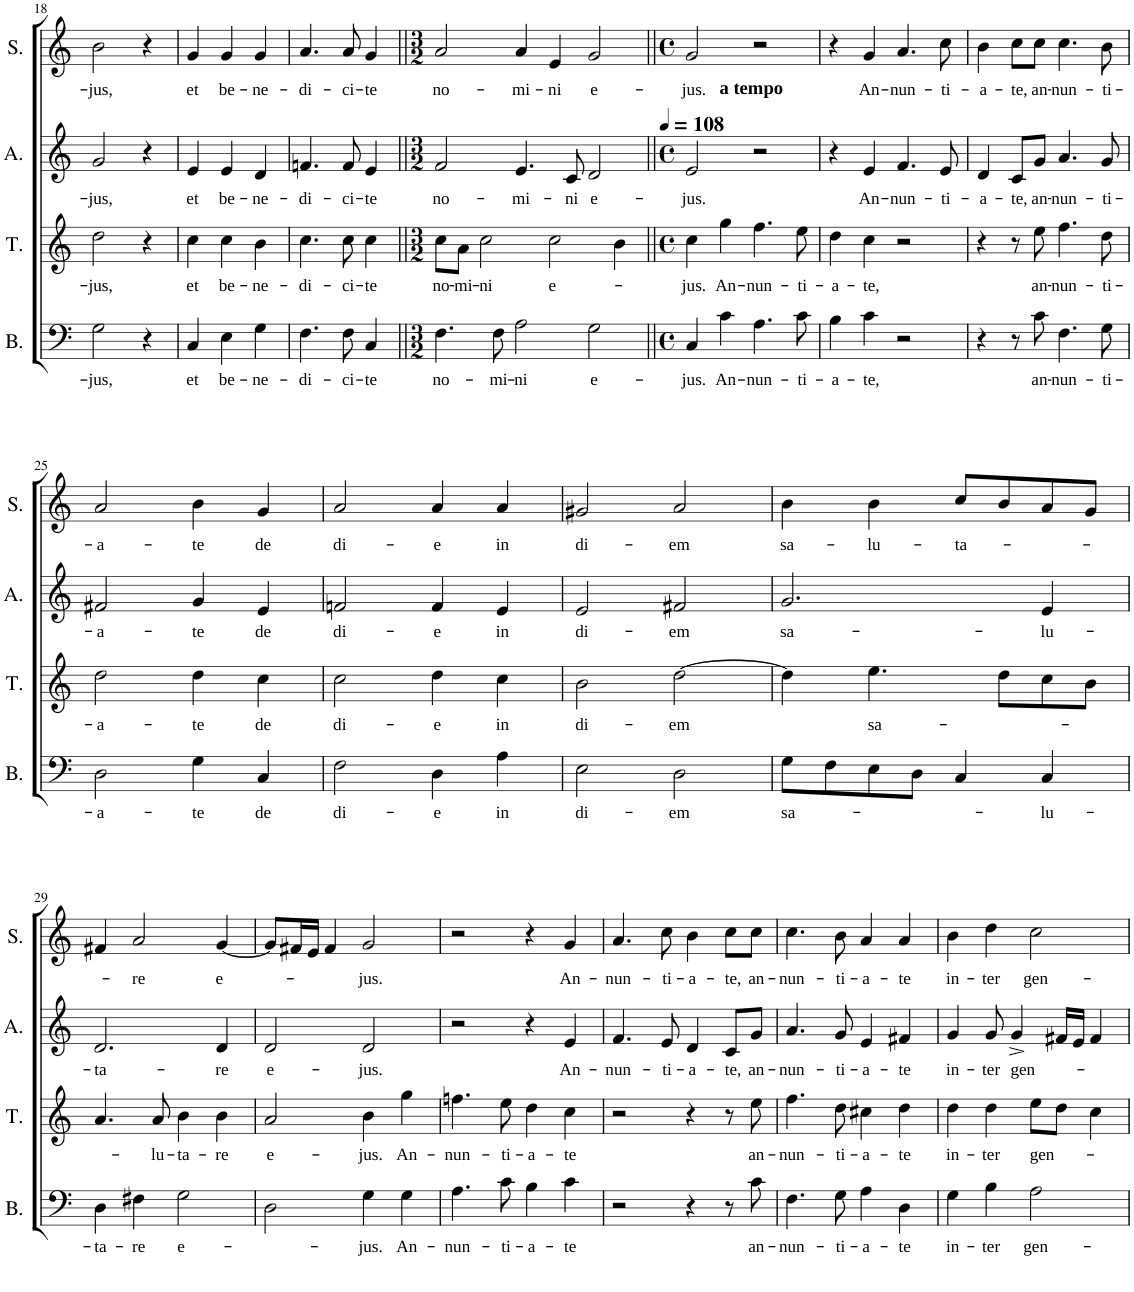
**kern	**text	**kern	**text	**kern	**text	**kern	**text
*part4	*part4	*part3	*part3	*part2	*part2	*part1	*part1
*staff4	*staff4	*staff3	*staff3	*staff2	*staff2	*staff1	*staff1
*I"BASS	*	*I"TENOR	*	*I"ALTO	*	*I"SOPRANO	*
*I'B.	*	*I'T.	*	*I'A.	*	*I'S.	*
!!LO:PB:g=z
*clefF4	*	*clefG2	*	*clefG2	*	*clefG2	*
*	*	*Trd7c12	*	*	*	*	*
*k[]	*	*k[]	*	*k[]	*	*k[]	*
*M3/4	*	*M3/4	*	*M3/4	*	*M3/4	*
=18	=18	=18	=18	=18	=18	=18	=18
!	!LO:LY:b	!	!LO:LY:b	!	!LO:LY:b	!	!LO:LY:b
2G\	-jus,	2dd\	-jus,	2g/	-jus,	2b\	-jus,
4r	.	4r	.	4r	.	4r	.
=19	=19	=19	=19	=19	=19	=19	=19
!	!LO:LY:b	!	!LO:LY:b	!	!LO:LY:b	!	!LO:LY:b
4C/	et	4cc\	et	4e/	et	4g/	et
!	!LO:LY:b	!	!LO:LY:b	!	!LO:LY:b	!	!LO:LY:b
4E\	be-	4cc\	be-	4e/	be-	4g/	be-
!	!LO:LY:b	!	!LO:LY:b	!	!LO:LY:b	!	!LO:LY:b
4G\	-ne-	4b\	-ne-	4d/	-ne-	4g/	-ne-
=20	=20	=20	=20	=20	=20	=20	=20
!	!LO:LY:b	!	!LO:LY:b	!	!LO:LY:b	!	!LO:LY:b
4.F\	-di-	4.cc\	-di-	4.fn/	-di-	4.a/	-di-
!	!LO:LY:b	!	!LO:LY:b	!	!LO:LY:b	!	!LO:LY:b
8F\	-ci-	8cc\	-ci-	8f/	-ci-	8a/	-ci-
!	!LO:LY:b	!	!LO:LY:b	!	!LO:LY:b	!	!LO:LY:b
4C/	-te	4cc\	-te	4e/	-te	4g/	-te
=21||	=21||	=21||	=21||	=21||	=21||	=21||	=21||
*M3/2	*	*M3/2	*	*M3/2	*	*M3/2	*
!	!LO:LY:b	!	!LO:LY:b	!	!LO:LY:b	!	!LO:LY:b
4.F\	no-	8cc\L	no-	2f/	no-	2a/	no-
!	!	!	!LO:LY:b	!	!	!	!
.	.	8a\J	-mi-	.	.	.	.
!	!	!	!LO:LY:b	!	!	!	!
.	.	2cc\	-ni	.	.	.	.
!	!LO:LY:b	!	!	!	!	!	!
8F\	-mi-	.	.	.	.	.	.
!	!LO:LY:b	!	!	!	!LO:LY:b	!	!LO:LY:b
2A\	-ni	.	.	4.e/	-mi-	4a/	-mi-
!	!	!	!LO:LY:b	!	!	!	!LO:LY:b
.	.	2cc\	e-	.	.	4e/	-ni
!	!	!	!	!	!LO:LY:b	!	!
.	.	.	.	8c/	-ni	.	.
!	!LO:LY:b	!	!	!	!LO:LY:b	!	!LO:LY:b
2G\	e-	.	.	2d/	e-	2g/	e-
.	.	4b\	.	.	.	.	.
=22||	=22||	=22||	=22||	=22||	=22||	=22||	=22||
*M4/4	*	*M4/4	*	*M4/4	*	*M4/4	*
*met(c)	*	*met(c)	*	*met(c)	*	*met(c)	*
*	*	*	*	*	*	*MM108	*
!	!LO:LY:b	!	!LO:LY:b	!	!LO:LY:b	!	!LO:LY:b
*	*	*	*	*	*	*^	*
4C/	-jus.	4cc\	-jus.	2e/	-jus.	2g/	4ryy	-jus.
!	!	!	!	!	!	!	!LO:TX:b:B:t=a tempo	!
!	!LO:LY:b	!	!LO:LY:b	!	!	!	!	!
4c\	An-	4gg\	An-	.	.	.	2.ryy	.
!	!LO:LY:b	!	!LO:LY:b	!	!	!	!	!
4.A\	-nun-	4.ff\	-nun-	2r	.	2r	.	.
!	!LO:LY:b	!	!LO:LY:b	!	!	!	!	!
8c\	-ti-	8ee\	-ti-	.	.	.	.	.
=23	=23	=23	=23	=23	=23	=23	=23	=23
!	!LO:LY:b	!	!LO:LY:b	!	!	!	!	!
*	*	*	*	*	*	*v	*v	*
4B\	-a-	4dd\	-a-	4r	.	4r	.
!	!LO:LY:b	!	!LO:LY:b	!	!LO:LY:b	!	!LO:LY:b
4c\	-te,	4cc\	-te,	4e/	An-	4g/	An-
!	!	!	!	!	!LO:LY:b	!	!LO:LY:b
2r	.	2r	.	4.f/	-nun-	4.a/	-nun-
!	!	!	!	!	!LO:LY:b	!	!LO:LY:b
.	.	.	.	8e/	-ti-	8cc\	-ti-
=24	=24	=24	=24	=24	=24	=24	=24
!	!	!	!	!	!LO:LY:b	!	!LO:LY:b
4r	.	4r	.	4d/	-a-	4b\	-a-
!	!	!	!	!	!LO:LY:b	!	!LO:LY:b
8r	.	8r	.	8c/L	-te,	8cc\L	-te,
!	!LO:LY:b	!	!LO:LY:b	!	!LO:LY:b	!	!LO:LY:b
8c\	an-	8ee\	an-	8g/J	an-	8cc\J	an-
!	!LO:LY:b	!	!LO:LY:b	!	!LO:LY:b	!	!LO:LY:b
4.F\	-nun-	4.ff\	-nun-	4.a/	-nun-	4.cc\	-nun-
!	!LO:LY:b	!	!LO:LY:b	!	!LO:LY:b	!	!LO:LY:b
8G\	-ti-	8dd\	-ti-	8g/	-ti-	8b\	-ti-
!!LO:LB:g=z
=25	=25	=25	=25	=25	=25	=25	=25
!	!LO:LY:b	!	!LO:LY:b	!	!LO:LY:b	!	!LO:LY:b
2D\	-a-	2dd\	-a-	2f#X/	-a-	2a/	-a-
!	!LO:LY:b	!	!LO:LY:b	!	!LO:LY:b	!	!LO:LY:b
4G\	-te	4dd\	-te	4g/	-te	4b\	-te
!	!LO:LY:b	!	!LO:LY:b	!	!LO:LY:b	!	!LO:LY:b
4C/	de	4cc\	de	4e/	de	4g/	de
=26	=26	=26	=26	=26	=26	=26	=26
!	!LO:LY:b	!	!LO:LY:b	!	!LO:LY:b	!	!LO:LY:b
2F\	di-	2cc\	di-	2fn/	di-	2a/	di-
!	!LO:LY:b	!	!LO:LY:b	!	!LO:LY:b	!	!LO:LY:b
4D\	-e	4dd\	-e	4f/	-e	4a/	-e
!	!LO:LY:b	!	!LO:LY:b	!	!LO:LY:b	!	!LO:LY:b
4A\	in	4cc\	in	4e/	in	4a/	in
=27	=27	=27	=27	=27	=27	=27	=27
!	!LO:LY:b	!	!LO:LY:b	!	!LO:LY:b	!	!LO:LY:b
2E\	di-	2b\	di-	2e/	di-	2g#X/	di-
!	!LO:LY:b	!	!LO:LY:b	!	!LO:LY:b	!	!LO:LY:b
2D\	-em	[2dd\	-em	2f#X/	-em	2a/	-em
=28	=28	=28	=28	=28	=28	=28	=28
!	!LO:LY:b	!	!	!	!LO:LY:b	!	!LO:LY:b
8G\L	sa-	4dd\]	.	2.g/	sa-	4b\	sa-
8F\	.	.	.	.	.	.	.
!	!	!	!LO:LY:b	!	!	!	!LO:LY:b
8E\	.	4.ee\	sa-	.	.	4b\	-lu-
8D\J	.	.	.	.	.	.	.
!	!	!	!	!	!	!	!LO:LY:b
4C/	.	.	.	.	.	8cc/L	-ta-
.	.	8dd\L	.	.	.	8b/	.
!	!LO:LY:b	!	!	!	!LO:LY:b	!	!
4C/	-lu-	8cc\	.	4e/	-lu-	8a/	.
.	.	8b\J	.	.	.	8g/J	.
!!LO:LB:g=z
=29	=29	=29	=29	=29	=29	=29	=29
!	!LO:LY:b	!	!	!	!LO:LY:b	!	!
4D\	-ta-	4.a/	.	2.d/	-ta-	4f#X/	.
!	!LO:LY:b	!	!	!	!	!	!LO:LY:b
4F#X\	-re	.	.	.	.	2a/	-re
!	!	!	!LO:LY:b	!	!	!	!
.	.	8a/	-lu-	.	.	.	.
!	!LO:LY:b	!	!LO:LY:b	!	!	!	!
2G\	e-	4b\	-ta-	.	.	.	.
!	!	!	!LO:LY:b	!	!LO:LY:b	!	!LO:LY:b
.	.	4b\	-re	4d/	-re	[4g/	e-
=30	=30	=30	=30	=30	=30	=30	=30
!	!	!	!LO:LY:b	!	!LO:LY:b	!	!
2D\	.	2a/	e-	2d/	e-	8g/L]	.
.	.	.	.	.	.	16f#X/L	.
.	.	.	.	.	.	16e/JJ	.
.	.	.	.	.	.	4f#/	.
!	!LO:LY:b	!	!LO:LY:b	!	!LO:LY:b	!	!LO:LY:b
4G\	-jus.	4b\	-jus.	2d/	-jus.	2g/	-jus.
!	!LO:LY:b	!	!LO:LY:b	!	!	!	!
4G\	An-	4gg\	An-	.	.	.	.
=31	=31	=31	=31	=31	=31	=31	=31
!	!LO:LY:b	!	!LO:LY:b	!	!	!	!
4.A\	-nun-	4.ffn\	-nun-	2r	.	2r	.
!	!LO:LY:b	!	!LO:LY:b	!	!	!	!
8c\	-ti-	8ee\	-ti-	.	.	.	.
!	!LO:LY:b	!	!LO:LY:b	!	!	!	!
4B\	-a-	4dd\	-a-	4r	.	4r	.
!	!LO:LY:b	!	!LO:LY:b	!	!LO:LY:b	!	!LO:LY:b
4c\	-te	4cc\	-te	4e/	An-	4g/	An-
=32	=32	=32	=32	=32	=32	=32	=32
!	!	!	!	!	!LO:LY:b	!	!LO:LY:b
2r	.	2r	.	4.f/	-nun-	4.a/	-nun-
!	!	!	!	!	!LO:LY:b	!	!LO:LY:b
.	.	.	.	8e/	-ti-	8cc\	-ti-
!	!	!	!	!	!LO:LY:b	!	!LO:LY:b
4r	.	4r	.	4d/	-a-	4b\	-a-
!	!	!	!	!	!LO:LY:b	!	!LO:LY:b
8r	.	8r	.	8c/L	-te,	8cc\L	-te,
!	!LO:LY:b	!	!LO:LY:b	!	!LO:LY:b	!	!LO:LY:b
8c\	an-	8ee\	an-	8g/J	an-	8cc\J	an-
=33	=33	=33	=33	=33	=33	=33	=33
!	!LO:LY:b	!	!LO:LY:b	!	!LO:LY:b	!	!LO:LY:b
4.F\	-nun-	4.ff\	-nun-	4.a/	-nun-	4.cc\	-nun-
!	!LO:LY:b	!	!LO:LY:b	!	!LO:LY:b	!	!LO:LY:b
8G\	-ti-	8dd\	-ti-	8g/	-ti-	8b\	-ti-
!	!LO:LY:b	!	!LO:LY:b	!	!LO:LY:b	!	!LO:LY:b
4A\	-a-	4cc#X\	-a-	4e/	-a-	4a/	-a-
!	!LO:LY:b	!	!LO:LY:b	!	!LO:LY:b	!	!LO:LY:b
4D\	-te	4dd\	-te	4f#X/	-te	4a/	-te
=34	=34	=34	=34	=34	=34	=34	=34
!	!LO:LY:b	!	!LO:LY:b	!	!LO:LY:b	!	!LO:LY:b
4G\	in-	4dd\	in-	4g/	in-	4b\	in-
!	!LO:LY:b	!	!LO:LY:b	!	!LO:LY:b	!	!LO:LY:b
4B\	-ter	4dd\	-ter	8g/	-ter	4dd\	-ter
!	!	!	!	!	!LO:LY:b	!	!
.	.	.	.	4g^/	gen-	.	.
!	!LO:LY:b	!	!LO:LY:b	!	!	!	!LO:LY:b
2A\	gen-	8ee\L	gen-	.	.	2cc\	gen-
.	.	8dd\J	.	16f#X/LL	.	.	.
.	.	.	.	16e/JJ	.	.	.
.	.	4cc\	.	4f#/	.	.	.
=	=	=	=	=	=	=	=
*-	*-	*-	*-	*-	*-	*-	*-
